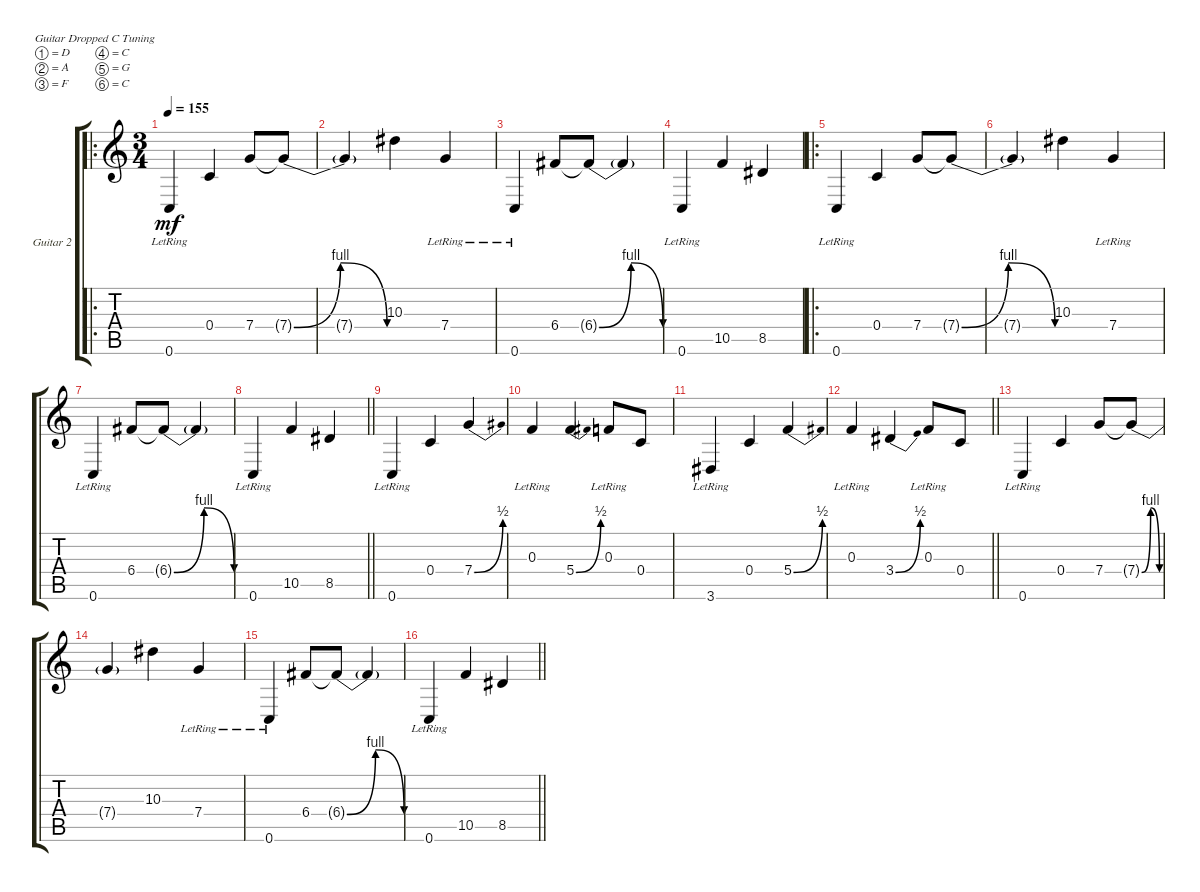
\bracketExtendMode groupsimilarinstruments
\firstSystemTrackNameOrientation horizontal
\otherSystemsTrackNameOrientation horizontal
\track ("Guitar 2" "Guitar 2") {instrument distortionguitar}
\staff {score tabs}
\tuning (D4 A3 F3 C3 G2 C2)
\ro
\ts (3 4)
\tempo 155
\clef g2
\ks c
0.6{lr}.4{dy mf instrument distortionguitar} 0.4.4 7.4.8 7.4{be (bendrelease 0 0 10.2 4 20.4 4 30 0) t}.8 |
7.4{t}.4 10.3.4 7.4{lr}.4 |
0.6{lr}.4 6.4.8 6.4{be (bendrelease 0 0 10.2 4 20.4 4 30 0) t}.8 6.4{t}.4 |
0.6{lr}.4 10.5.4 8.5.4 |
\ro
0.6{lr}.4 0.4.4 7.4.8 7.4{be (bendrelease 0 0 10.2 4 20.4 4 30 0) t}.8 |
7.4{t}.4 10.3.4 7.4{lr}.4 |
0.6{lr}.4 6.4.8 6.4{be (bendrelease 0 0 10.2 4 20.4 4 30 0) t}.8 6.4{t}.4 |
\barLineRight lightlight
0.6{lr}.4 10.5.4 8.5.4 |
0.6{lr}.4 0.4.4 7.4{be (bend 0 0 15.6 2)}.4 |
0.3{lr}.4 5.4{be (bend 0 0 14.399999999999999 2)}.4 0.3{lr}.8 0.4.8 |
3.6{lr}.4 0.4.4 5.4{be (bend 0 0 14.399999999999999 2)}.4 |
\barLineRight lightlight
0.3{lr}.4 3.4{be (bend 0 0 15 2)}.4 0.3{lr}.8 0.4.8 |
0.6{lr}.4 0.4.4 7.4.8 7.4{be (bendrelease 0 0 10.2 4 20.4 4 30 0) t}.8 |
7.4{t}.4 10.3.4 7.4{lr}.4 |
0.6{lr}.4 6.4.8 6.4{be (bendrelease 0 0 10.2 4 20.4 4 30 0) t}.8 6.4{t}.4 |
\barLineRight lightlight
0.6{lr}.4 10.5.4 8.5.4
